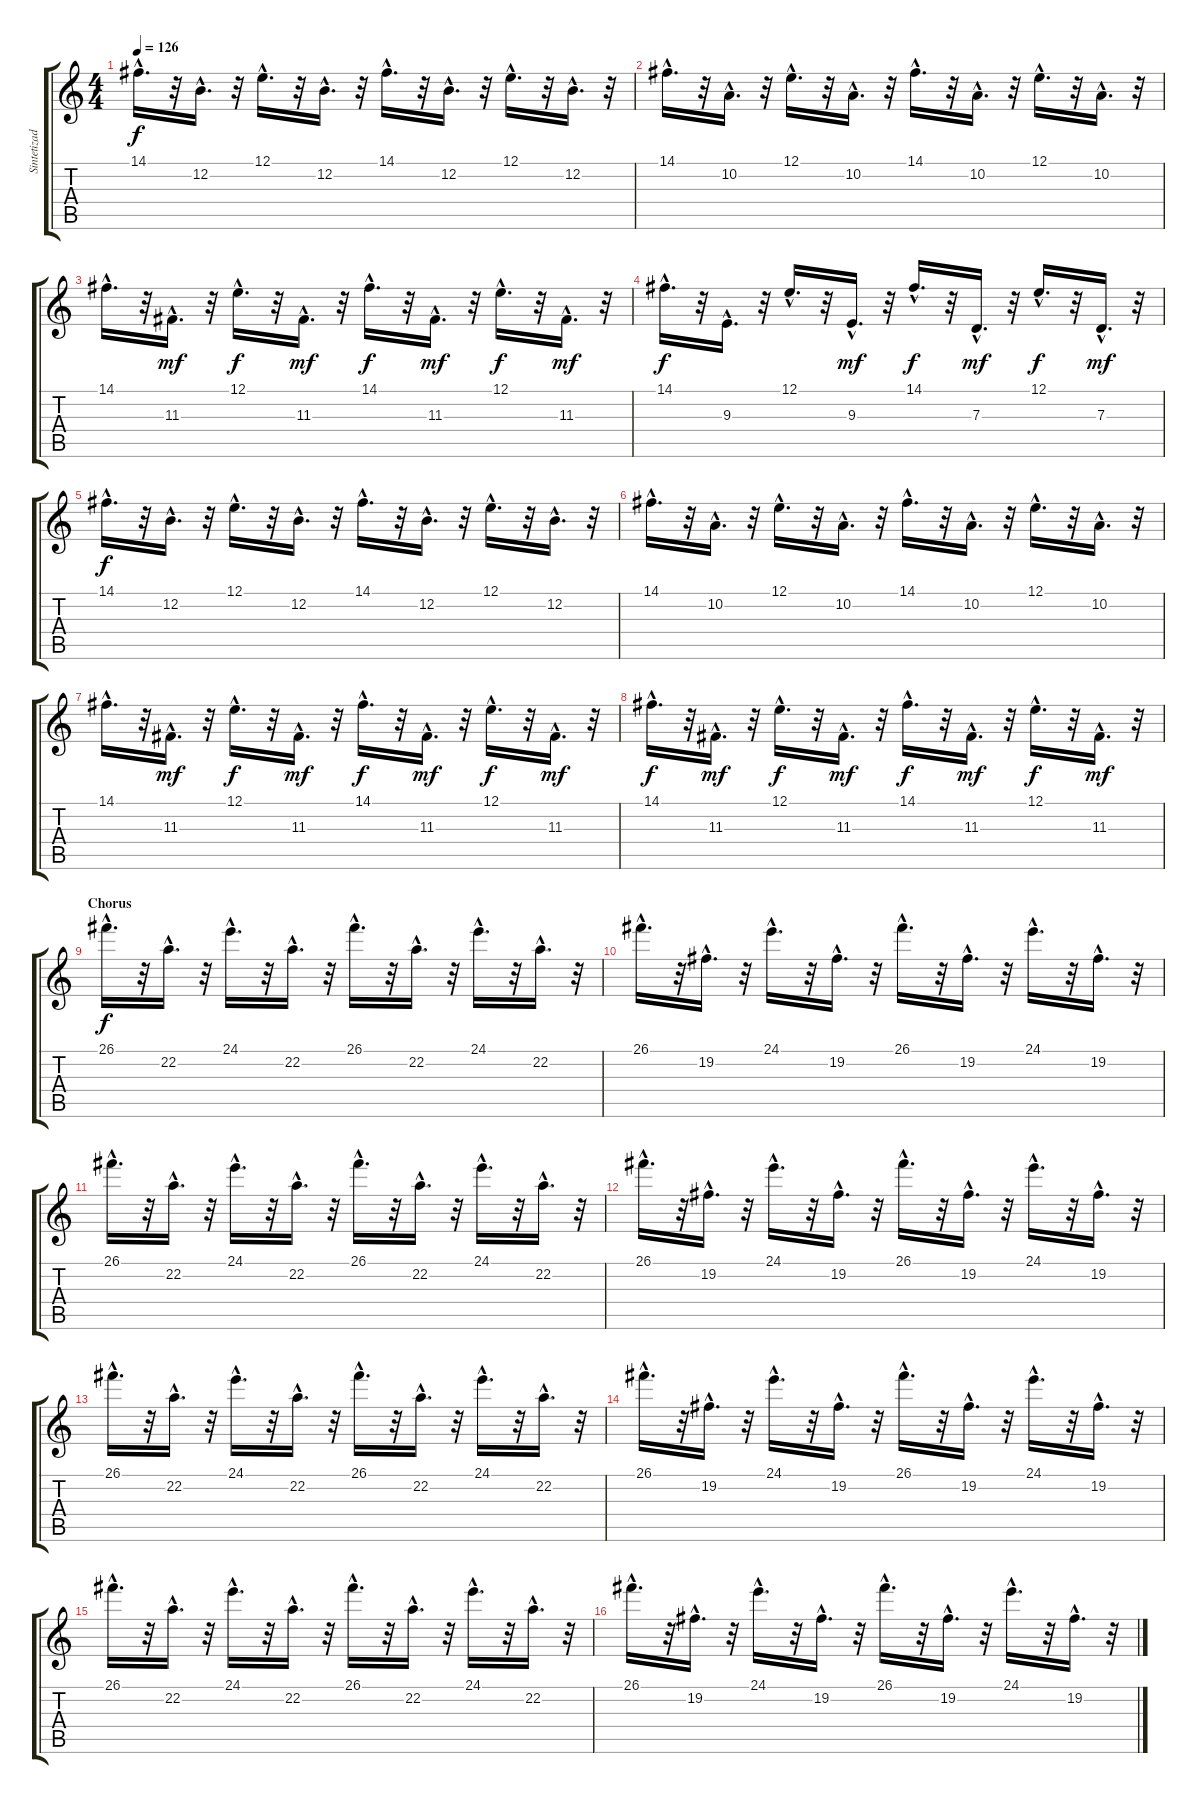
\track ("SintetizadoR 2" "Sintetizad") {instrument lead1square}
\staff {score tabs}
\tuning (E4 B3 G3 D3 A2 E2) {hide}
\ts (4 4)
\tempo 126
\clef g2
\ks c
14.1{hac}.16{d dy f} r.32 12.2{hac}.16{d} r.32 12.1{hac}.16{d} r.32 12.2{hac}.16{d} r.32 14.1{hac}.16{d} r.32 12.2{hac}.16{d} r.32 12.1{hac}.16{d} r.32 12.2{hac}.16{d} r.32 |
14.1{hac}.16{d} r.32 10.2{hac}.16{d} r.32 12.1{hac}.16{d} r.32 10.2{hac}.16{d} r.32 14.1{hac}.16{d} r.32 10.2{hac}.16{d} r.32 12.1{hac}.16{d} r.32 10.2{hac}.16{d} r.32 |
14.1{hac}.16{d} r.32 11.3{hac}.16{d dy mf} r.32 12.1{hac}.16{d dy f} r.32 11.3{hac}.16{d dy mf} r.32 14.1{hac}.16{d dy f} r.32 11.3{hac}.16{d dy mf} r.32 12.1{hac}.16{d dy f} r.32 11.3{hac}.16{d dy mf} r.32 |
14.1{hac}.16{d dy f} r.32 9.3{hac}.16{d} r.32 12.1{hac}.16{d} r.32 9.3{hac}.16{d dy mf} r.32 14.1{hac}.16{d dy f} r.32 7.3{hac}.16{d dy mf} r.32 12.1{hac}.16{d dy f} r.32 7.3{hac}.16{d dy mf} r.32 |
14.1{hac}.16{d dy f} r.32 12.2{hac}.16{d} r.32 12.1{hac}.16{d} r.32 12.2{hac}.16{d} r.32 14.1{hac}.16{d} r.32 12.2{hac}.16{d} r.32 12.1{hac}.16{d} r.32 12.2{hac}.16{d} r.32 |
14.1{hac}.16{d} r.32 10.2{hac}.16{d} r.32 12.1{hac}.16{d} r.32 10.2{hac}.16{d} r.32 14.1{hac}.16{d} r.32 10.2{hac}.16{d} r.32 12.1{hac}.16{d} r.32 10.2{hac}.16{d} r.32 |
14.1{hac}.16{d} r.32 11.3{hac}.16{d dy mf} r.32 12.1{hac}.16{d dy f} r.32 11.3{hac}.16{d dy mf} r.32 14.1{hac}.16{d dy f} r.32 11.3{hac}.16{d dy mf} r.32 12.1{hac}.16{d dy f} r.32 11.3{hac}.16{d dy mf} r.32 |
14.1{hac}.16{d dy f} r.32 11.3{hac}.16{d dy mf} r.32 12.1{hac}.16{d dy f} r.32 11.3{hac}.16{d dy mf} r.32 14.1{hac}.16{d dy f} r.32 11.3{hac}.16{d dy mf} r.32 12.1{hac}.16{d dy f} r.32 11.3{hac}.16{d dy mf} r.32 |
\section ("" "Chorus")
26.1{hac}.16{d dy f} r.32 22.2{hac}.16{d} r.32 24.1{hac}.16{d} r.32 22.2{hac}.16{d} r.32 26.1{hac}.16{d} r.32 22.2{hac}.16{d} r.32 24.1{hac}.16{d} r.32 22.2{hac}.16{d} r.32 |
26.1{hac}.16{d} r.32 19.2{hac}.16{d} r.32 24.1{hac}.16{d} r.32 19.2{hac}.16{d} r.32 26.1{hac}.16{d} r.32 19.2{hac}.16{d} r.32 24.1{hac}.16{d} r.32 19.2{hac}.16{d} r.32 |
26.1{hac}.16{d} r.32 22.2{hac}.16{d} r.32 24.1{hac}.16{d} r.32 22.2{hac}.16{d} r.32 26.1{hac}.16{d} r.32 22.2{hac}.16{d} r.32 24.1{hac}.16{d} r.32 22.2{hac}.16{d} r.32 |
26.1{hac}.16{d} r.32 19.2{hac}.16{d} r.32 24.1{hac}.16{d} r.32 19.2{hac}.16{d} r.32 26.1{hac}.16{d} r.32 19.2{hac}.16{d} r.32 24.1{hac}.16{d} r.32 19.2{hac}.16{d} r.32 |
26.1{hac}.16{d} r.32 22.2{hac}.16{d} r.32 24.1{hac}.16{d} r.32 22.2{hac}.16{d} r.32 26.1{hac}.16{d} r.32 22.2{hac}.16{d} r.32 24.1{hac}.16{d} r.32 22.2{hac}.16{d} r.32 |
26.1{hac}.16{d} r.32 19.2{hac}.16{d} r.32 24.1{hac}.16{d} r.32 19.2{hac}.16{d} r.32 26.1{hac}.16{d} r.32 19.2{hac}.16{d} r.32 24.1{hac}.16{d} r.32 19.2{hac}.16{d} r.32 |
26.1{hac}.16{d} r.32 22.2{hac}.16{d} r.32 24.1{hac}.16{d} r.32 22.2{hac}.16{d} r.32 26.1{hac}.16{d} r.32 22.2{hac}.16{d} r.32 24.1{hac}.16{d} r.32 22.2{hac}.16{d} r.32 |
26.1{hac}.16{d} r.32 19.2{hac}.16{d} r.32 24.1{hac}.16{d} r.32 19.2{hac}.16{d} r.32 26.1{hac}.16{d} r.32 19.2{hac}.16{d} r.32 24.1{hac}.16{d} r.32 19.2{hac}.16{d} r.32
